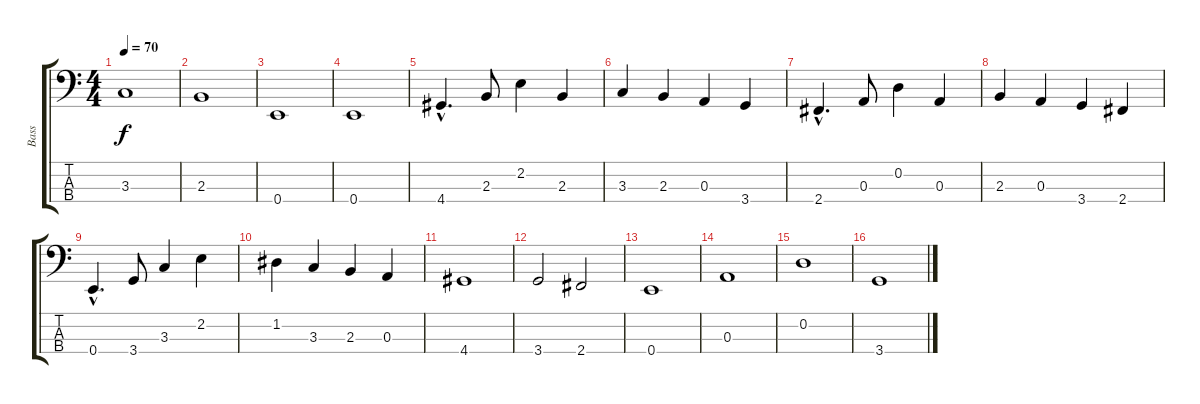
\track ("Bass" "Bass") {instrument acousticbass}
\staff {score tabs}
\tuning (G2 D2 A1 E1) {hide}
\ts (4 4)
\tempo 70
\clef f4
\ks c
3.3.1{dy f} |
2.3.1 |
0.4.1 |
0.4.1 |
4.4{hac}.4{d} 2.3.8 2.2.4 2.3.4 |
3.3.4 2.3.4 0.3.4 3.4.4 |
2.4{hac}.4{d} 0.3.8 0.2.4 0.3.4 |
2.3.4 0.3.4 3.4.4 2.4.4 |
0.4{hac}.4{d} 3.4.8 3.3.4 2.2.4 |
1.2.4 3.3.4 2.3.4 0.3.4 |
4.4.1 |
3.4.2 2.4.2 |
0.4.1 |
0.3.1 |
0.2.1 |
3.4.1
